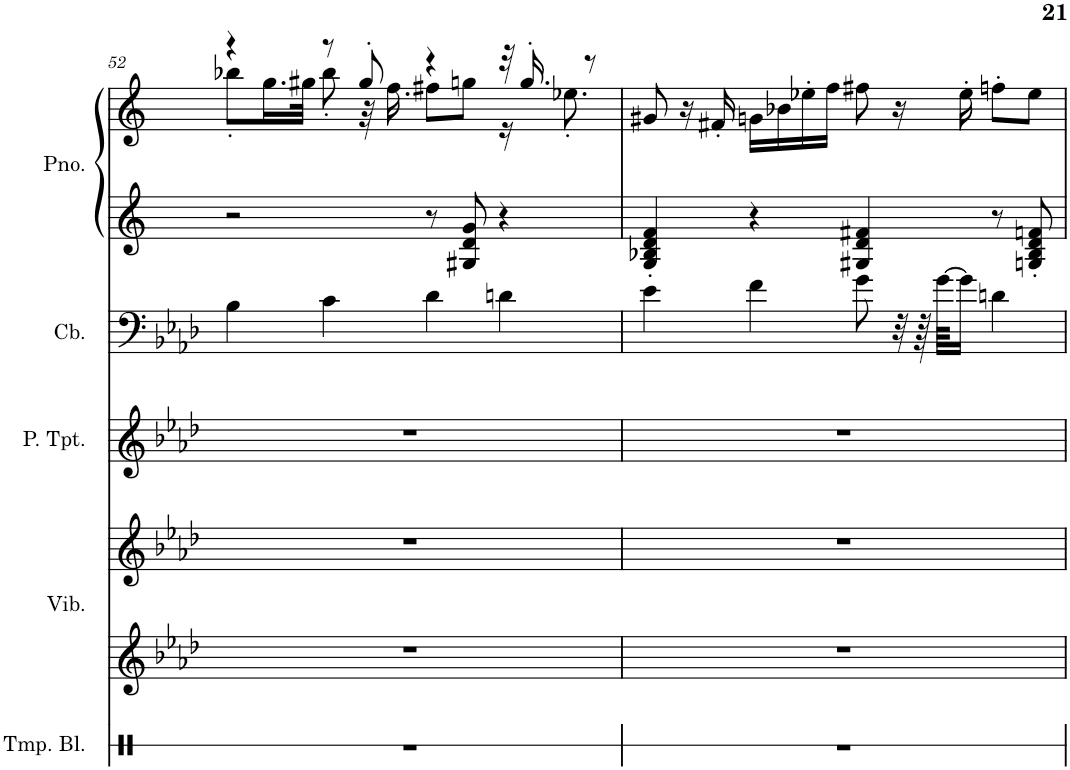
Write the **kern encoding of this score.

**kern	**kern	**kern	**kern	**kern	**kern	**kern
*part5	*part4	*part4	*part3	*part2	*part1	*part1
*staff7	*staff6	*staff5	*staff4	*staff3	*staff2	*staff1
*I"Temple Blocks	*I"Vibraphone	*	*I"Piccolo Trumpet	*I"Contrabass	*I"Piano, untitled	*
*I'Tmp. Bl.	*I'Vib.	*	*I'P. Tpt.	*I'Cb.	*I'Pno.	*
!!LO:PB:g=z
*clefX	*clefG2	*clefG2	*clefG2	*clefF4	*clefG2	*clefG2
*	*	*	*Trd-6c-10	*Trd7c12	*	*
*k[]	*k[b-e-a-d-]	*k[b-e-a-d-]	*k[b-e-a-d-]	*k[b-e-a-d-]	*k[b-e-a-d-]	*k[b-e-a-d-]
*M4/4	*M4/4	*M4/4	*M4/4	*M4/4	*M4/4	*M4/4
=52	=52	=52	=52	=52	=52	=52
*	*	*	*	*	*	*^
1r	1r	1r	1r	4B-\	2r	4r	8bb-X'\L
.	.	.	.	.	.	.	16.gg\L
.	.	.	.	.	.	.	32gg#X\JJk
.	.	.	.	4c\	.	8r	8bb-'\
.	.	.	.	.	.	8gg#'/	32r
.	.	.	.	.	.	.	16.ff\
.	.	.	.	4d-\	8r	4r	8ff#X\L
.	.	.	.	.	8G#X/ 8d/ 8g/	.	8ggn\J
.	.	.	.	4dn\	4r	32r	16r
.	.	.	.	.	.	16.gg'/	.
.	.	.	.	.	.	.	8.ee-X'\
.	.	.	.	.	.	8r	.
*	*	*	*	*	*	*v	*v
=53	=53	=53	=53	=53	=53	=53
1r	1r	1r	1r	4e-\	4G/' 4B-X/' 4d/' 4f/'	8g#X/
.	.	.	.	.	.	16r
.	.	.	.	.	.	16f#X'/
.	.	.	.	4f\	4r	16gn\LL
.	.	.	.	.	.	16b-X\
.	.	.	.	.	.	16ee-X'\
.	.	.	.	.	.	16ff\JJ
.	.	.	.	8g\	4G#X/ 4d/ 4f#X/	8ff#X\
.	.	.	.	32r	.	16r
.	.	.	.	64r	.	.
.	.	.	.	[64g\KKLL	.	.
.	.	.	.	16g\JJ]	.	16ee-'\
.	.	.	.	4dn\	8r	8ffn'\L
.	.	.	.	.	8Gn/' 8B-/' 8d/' 8fn/'	8ee-\J
=	=	=	=	=	=	=
*-	*-	*-	*-	*-	*-	*-
